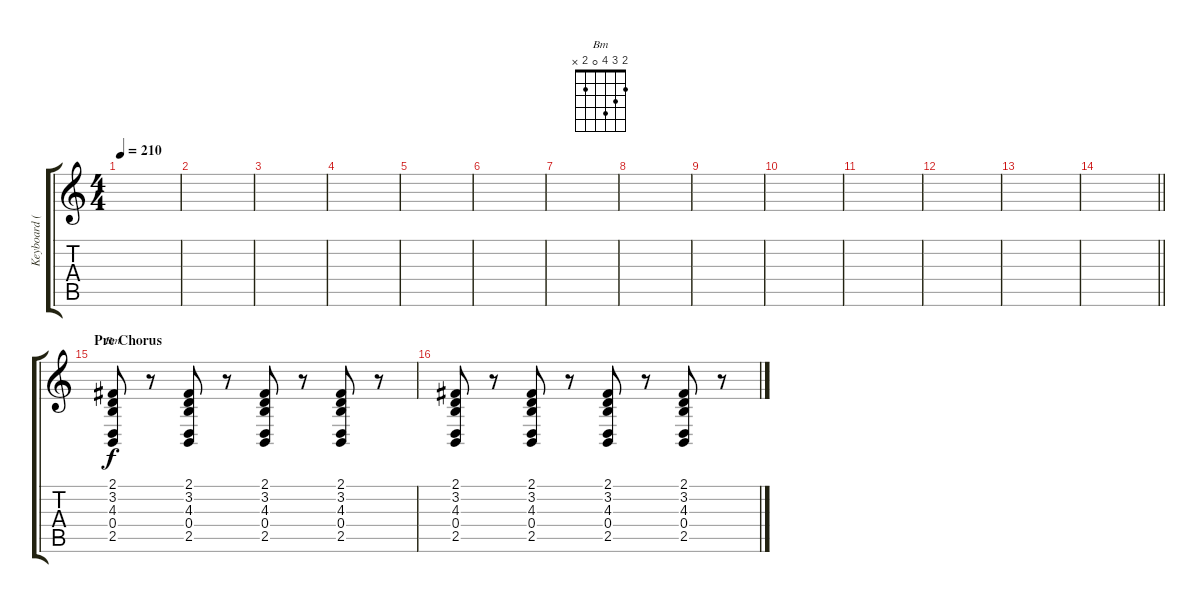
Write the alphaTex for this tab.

\track ("Keyboard (Overdub)" "Keyboard (") {instrument churchorgan}
\staff {score tabs}
\tuning (E4 B3 G3 D3 A2 E2) {hide}
\chord ("Bm" 2 3 4 0 2 x)
\ts (4 4)
\tempo 210
\clef g2
\ks c
|
|
|
|
|
|
|
|
|
|
|
|
|
\barLineRight lightlight
|
\section ("" "Pre Chorus")
(2.1 3.2 4.3 0.4 2.5).8{ch "Bm"} r.8 (2.1 3.2 4.3 0.4 2.5).8 r.8 (2.1 3.2 4.3 0.4 2.5).8 r.8 (2.1 3.2 4.3 0.4 2.5).8 r.8 |
(2.1 3.2 4.3 0.4 2.5).8 r.8 (2.1 3.2 4.3 0.4 2.5).8 r.8 (2.1 3.2 4.3 0.4 2.5).8 r.8 (2.1 3.2 4.3 0.4 2.5).8 r.8
